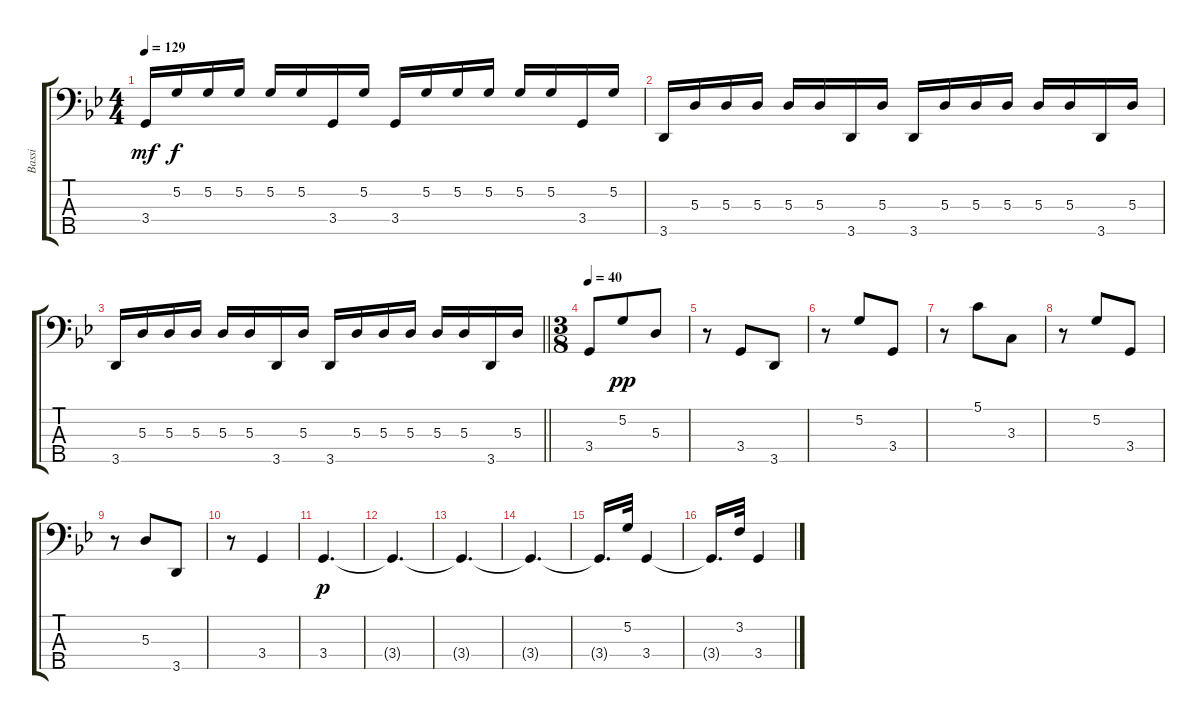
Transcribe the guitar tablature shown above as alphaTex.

\track ("Bassi" "Bassi") {instrument contrabass}
\staff {score tabs}
\tuning (G2 D2 A1 E1 B0) {hide}
\ts (4 4)
\tempo 129
\clef f4
\ks bb
3.4.16{dy mf} 5.2.16{dy f} 5.2.16 5.2.16 5.2.16 5.2.16 3.4.16 5.2.16 3.4.16 5.2.16 5.2.16 5.2.16 5.2.16 5.2.16 3.4.16 5.2.16 |
3.5.16 5.3.16 5.3.16 5.3.16 5.3.16 5.3.16 3.5.16 5.3.16 3.5.16 5.3.16 5.3.16 5.3.16 5.3.16 5.3.16 3.5.16 5.3.16 |
\barLineRight lightlight
3.5.16 5.3.16 5.3.16 5.3.16 5.3.16 5.3.16 3.5.16 5.3.16 3.5.16 5.3.16 5.3.16 5.3.16 5.3.16 5.3.16 3.5.16 5.3.16 |
\ts (3 8)
\tempo 40
3.4.8 5.2.8{dy pp} 5.3.8 |
r.8 3.4.8 3.5.8 |
r.8 5.2.8 3.4.8 |
r.8 5.1.8 3.3.8 |
r.8 5.2.8 3.4.8 |
r.8 5.3.8 3.5.8 |
r.8 3.4.4 |
3.4.4{d dy p} |
3.4{t}.4{d} |
3.4{t}.4{d} |
3.4{t}.4{d} |
3.4{t}.16{d} 5.2.32 3.4.4 |
3.4{t}.16{d} 3.2.32 3.4.4
